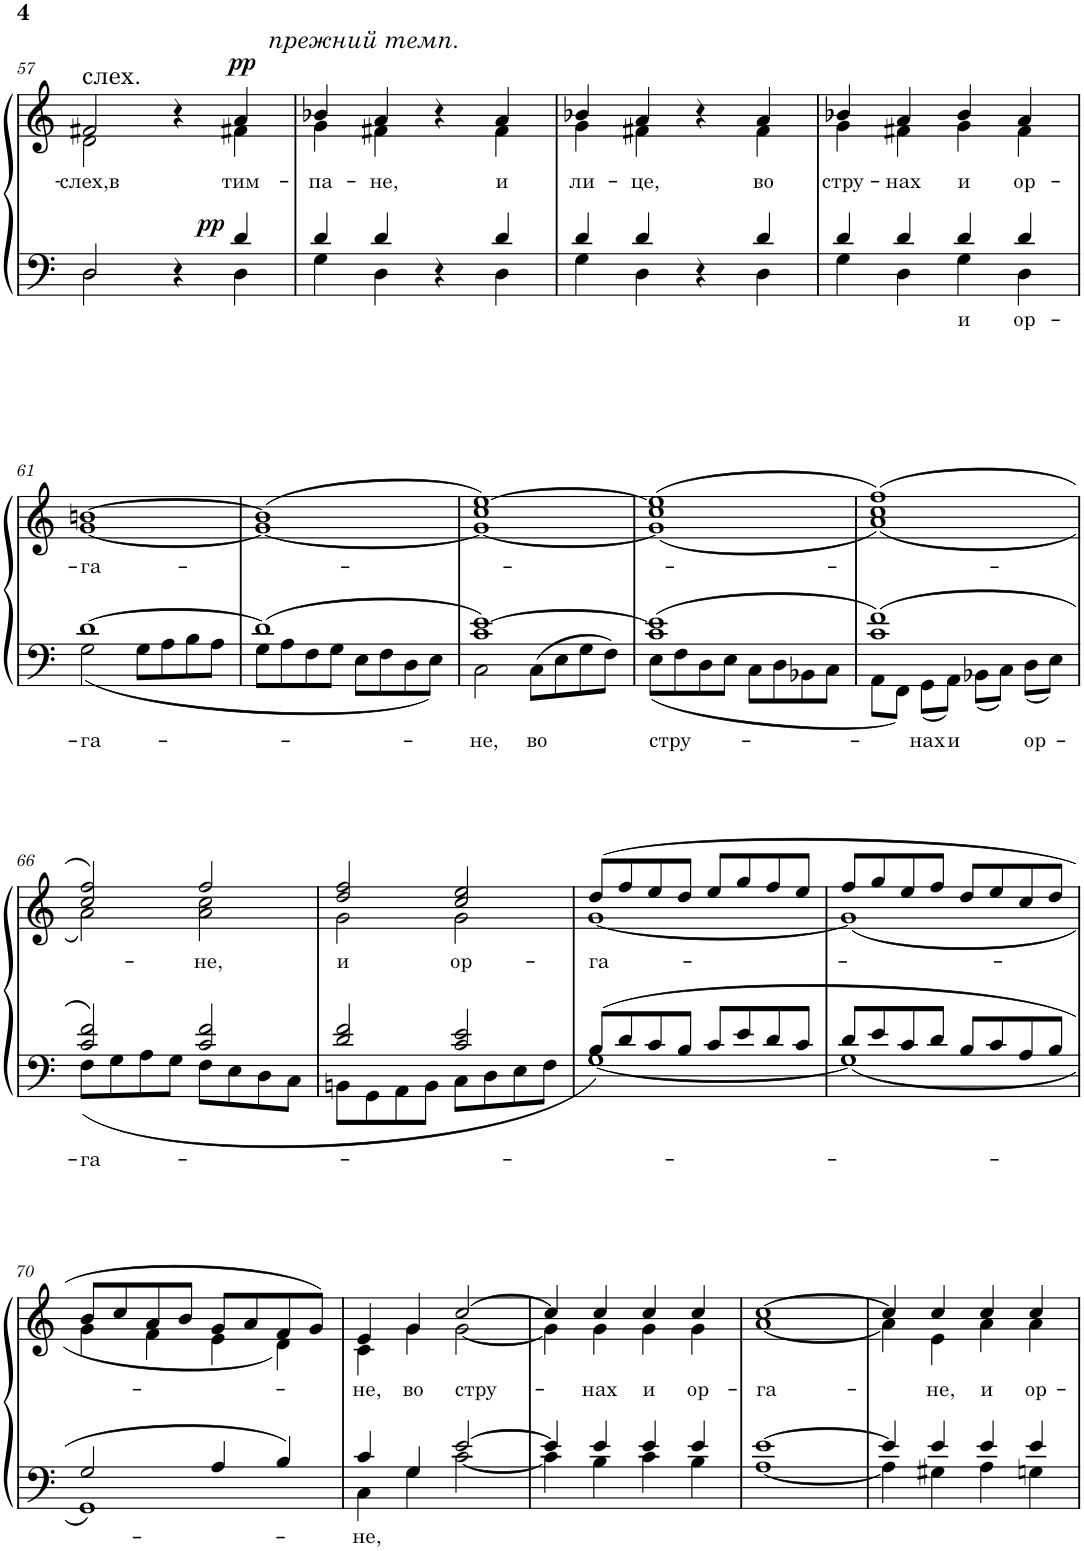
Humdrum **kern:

**kern	**text	**kern	**text	**dynam
*part1	*part1	*part1	*part1	*part1
*staff2	*staff2	*staff1	*staff1	*staff1/2
*I"Piano	*	*	*	*
*I'Pno.	*	*	*	*
!!LO:PB:g=z
*clefF4	*	*clefG2	*	*
*k[]	*	*k[]	*	*
*M4/4	*	*M4/4	*	*
*met(c)	*	*met(c)	*	*
=57	=57	=57	=57	=57
*^	*	*^	*	*
!	!	!	!LO:TX:a:t=слех.	!	!	!
!	!	!	!	!	!LO:LY:b	!
2D/	2D\	.	2f#X/	2d\	-слех,в	.
4r	4ryy	.	4r	4ryy	.	.
!	!	!	!LO:TX:a:i:t=прежний темп.	!	!	!
!	!	!	!	!	!LO:LY:b	!LO:DY:a=2
!	!	!	!	!	!	!LO:DY:n=1:a
4d/	4D\	.	4a/	4f#X\	тим-	pp pp
=58	=58	=58	=58	=58	=58	=58
!	!	!	!	!	!LO:LY:b	!
4d/	4G\	.	4b-X/	4g\	-па-	.
!	!	!	!	!	!LO:LY:b	!
4d/	4D\	.	4a/	4f#X\	-не,	.
4r	4ryy	.	4r	4ryy	.	.
!	!	!	!	!	!LO:LY:b	!
4d/	4D\	.	4a/	4f#\	и	.
=59	=59	=59	=59	=59	=59	=59
!	!	!	!	!	!LO:LY:b	!
4d/	4G\	.	4b-X/	4g\	ли-	.
!	!	!	!	!	!LO:LY:b	!
4d/	4D\	.	4a/	4f#X\	-це,	.
4r	4ryy	.	4r	4ryy	.	.
!	!	!	!	!	!LO:LY:b	!
4d/	4D\	.	4a/	4f#\	во	.
=60	=60	=60	=60	=60	=60	=60
!	!	!	!	!	!LO:LY:b	!
4d/	4G\	.	4b-X/	4g\	стру-	.
!	!	!	!	!	!LO:LY:b	!
4d/	4D\	.	4a/	4f#X\	-нах	.
!	!	!LO:LY:b	!	!	!LO:LY:b	!
4d/	4G\	и	4b-/	4g\	и	.
!	!	!LO:LY:b	!	!	!LO:LY:b	!
4d/	4D\	ор-	4a/	4f#\	ор-	.
!!LO:LB:g=z	!!
=61	=61	=61	=61	=61	=61	=61
!	!	!LO:LY:b	!	!	!LO:LY:b	!
[1d	2G\	-га-	[1bn	[1g	-га-	.
.	8G\L	.	.	.	.	.
.	8A\	.	.	.	.	.
.	8B\	.	.	.	.	.
.	8A\J	.	.	.	.	.
=62	=62	=62	=62	=62	=62	=62
1d]	8G\L	.	(1b]	1g_	.	.
.	8A\	.	.	.	.	.
.	8F\	.	.	.	.	.
.	8G\J	.	.	.	.	.
.	8E\L	.	.	.	.	.
.	8F\	.	.	.	.	.
.	8D\	.	.	.	.	.
.	8E\J	.	.	.	.	.
=63	=63	=63	=63	=63	=63	=63
!	!	!LO:LY:b	!	!	!	!
1c [1e	2C\	-не,	1cc [1ee)	1g_	.	.
!	!	!LO:LY:b	!	!	!	!
.	8C\L	во	.	.	.	.
.	8E\	.	.	.	.	.
.	8G\	.	.	.	.	.
.	8F\J	.	.	.	.	.
=64	=64	=64	=64	=64	=64	=64
!	!	!LO:LY:b	!	!	!	!
1c 1e]	8E\L	стру-	(1cc 1ee]	(1g]	.	.
.	8F\	.	.	.	.	.
.	8D\	.	.	.	.	.
.	8E\J	.	.	.	.	.
.	8C\L	.	.	.	.	.
.	8D\	.	.	.	.	.
.	8BB-X\	.	.	.	.	.
.	8C\J	.	.	.	.	.
=65	=65	=65	=65	=65	=65	=65
1c 1f	8AA\L	.	(1ff)	(1a 1cc)	.	.
.	8FF\J	.	.	.	.	.
!	!	!LO:LY:b	!	!	!	!
.	8GG\L	-нах	.	.	.	.
!	!	!LO:LY:b	!	!	!	!
.	8AA\J	и	.	.	.	.
.	8BB-X\L	.	.	.	.	.
.	8C\J	.	.	.	.	.
!	!	!LO:LY:b	!	!	!	!
.	8D\L	ор-	.	.	.	.
.	8E\J	.	.	.	.	.
!!LO:LB:g=z	!!
=66	=66	=66	=66	=66	=66	=66
!	!	!LO:LY:b	!	!	!	!
2c/ 2f/	8F\L	-га-	2cc/ 2ff/)	2a\)	.	.
.	8G\	.	.	.	.	.
.	8A\	.	.	.	.	.
.	8G\J	.	.	.	.	.
!	!	!	!	!	!LO:LY:b	!
2c/ 2f/	8F\L	.	2ff/	2a\ 2cc\	-не,	.
.	8E\	.	.	.	.	.
.	8D\	.	.	.	.	.
.	8C\J	.	.	.	.	.
=67	=67	=67	=67	=67	=67	=67
!	!	!	!	!	!LO:LY:b	!
2d/ 2f/	8BBn\L	.	2dd/ 2ff/	2g\	и	.
.	8GG\	.	.	.	.	.
.	8AA\	.	.	.	.	.
.	8BB\J	.	.	.	.	.
!	!	!	!	!	!LO:LY:b	!
2c/ 2e/	8C\L	.	2cc/ 2ee/	2g\	ор-	.
.	8D\	.	.	.	.	.
.	8E\	.	.	.	.	.
.	8F\J	.	.	.	.	.
=68	=68	=68	=68	=68	=68	=68
!	!	!	!	!	!LO:LY:b	!
8B/L	[1G	.	(8dd/L	[1g	-га-	.
8d/	.	.	8ff/	.	.	.
8c/	.	.	8ee/	.	.	.
8B/J	.	.	8dd/J	.	.	.
8c/L	.	.	8ee/L	.	.	.
8e/	.	.	8gg/	.	.	.
8d/	.	.	8ff/	.	.	.
8c/J	.	.	8ee/J	.	.	.
=69	=69	=69	=69	=69	=69	=69
8d/L	1G]	.	8ff/L	(1g]	.	.
8e/	.	.	8gg/	.	.	.
8c/	.	.	8ee/	.	.	.
8d/J	.	.	8ff/J	.	.	.
8B/L	.	.	8dd/L	.	.	.
8c/	.	.	8ee/	.	.	.
8A/	.	.	8cc/	.	.	.
8B/J	.	.	8dd/J	.	.	.
!!LO:LB:g=z	!!
=70	=70	=70	=70	=70	=70	=70
2G/	1GG	.	8b/L	4g\	.	.
.	.	.	8cc/	.	.	.
.	.	.	8a/	4f\	.	.
.	.	.	8b/J	.	.	.
4A/	.	.	8g/L	4e\	.	.
.	.	.	8a/	.	.	.
4B/	.	.	8f/	4d\)	.	.
.	.	.	8g/J)	.	.	.
=71	=71	=71	=71	=71	=71	=71
!	!	!LO:LY:b	!	!	!LO:LY:b	!
4c/	4C\	не,	4e/	4c\	-не,	.
!	!	!	!	!	!LO:LY:b	!
4G/	4G\	.	4g/	4g\	во	.
!	!	!	!	!	!LO:LY:b	!
[2e/	[2c\	.	[2cc/	[2g\	стру-	.
=72	=72	=72	=72	=72	=72	=72
4e/]	4c\]	.	4cc/]	4g\]	.	.
!	!	!	!	!	!LO:LY:b	!
4e/	4B\	.	4cc/	4g\	-нах	.
!	!	!	!	!	!LO:LY:b	!
4e/	4c\	.	4cc/	4g\	и	.
!	!	!	!	!	!LO:LY:b	!
4e/	4B\	.	4cc/	4g\	ор-	.
=73	=73	=73	=73	=73	=73	=73
!	!	!	!	!	!LO:LY:b	!
[1e	[1A	.	[1cc	[1a	-га-	.
=74	=74	=74	=74	=74	=74	=74
4e/]	4A\]	.	4cc/]	4a\]	.	.
!	!	!	!	!	!LO:LY:b	!
4e/	4G#X\	.	4cc/	4e\	-не,	.
!	!	!	!	!	!LO:LY:b	!
4e/	4A\	.	4cc/	4a\	и	.
!	!	!	!	!	!LO:LY:b	!
4e/	4Gn\	.	4cc/	4a\	ор-	.
*v	*v	*	*	*	*	*
*	*	*v	*v	*	*
=	=	=	=	=
*-	*-	*-	*-	*-
